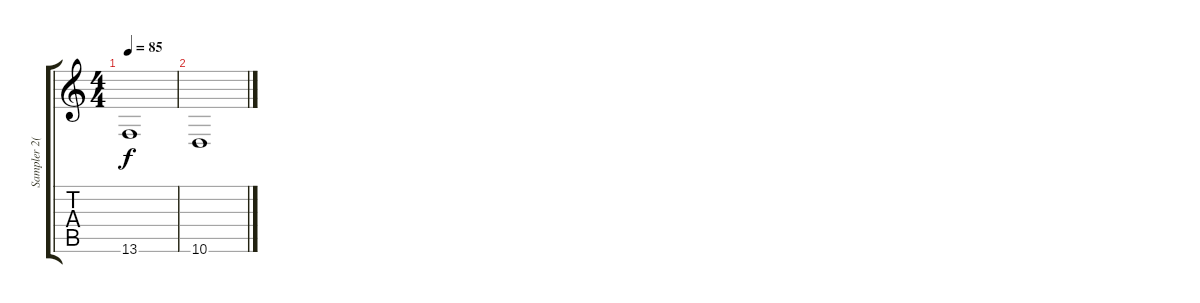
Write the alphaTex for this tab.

\track ("Sampler 2(Joseph Hahn)" "Sampler 2(") {instrument cello}
\staff {score tabs}
\tuning (E4 B3 G3 D3 A2 E2) {hide}
\ts (4 4)
\tempo 85
\clef g2
\ks c
13.6.1{dy f} |
10.6.1
